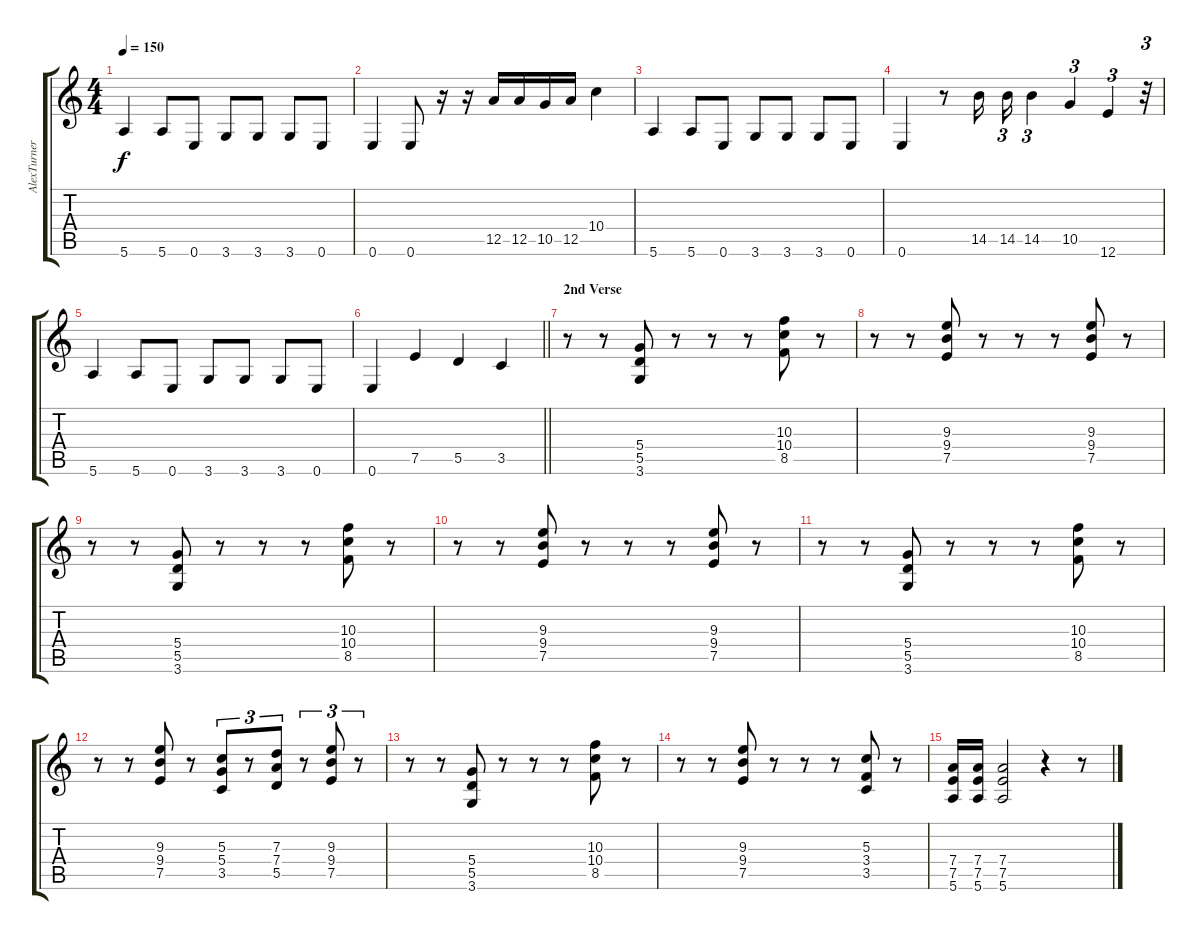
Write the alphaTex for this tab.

\track ("AlexTurner" "AlexTurner") {instrument overdrivenguitar}
\staff {score tabs}
\tuning (E4 B3 G3 D3 A2 E2) {hide}
\ts (4 4)
\tempo 150
\clef g2
\ks c
5.6.4{dy f} 5.6.8 0.6.8 3.6.8 3.6.8 3.6.8 0.6.8 |
0.6.4 0.6.8 r.16 r.16 12.5.16 12.5.16 10.5.16 12.5.16 10.4.4 |
5.6.4 5.6.8 0.6.8 3.6.8 3.6.8 3.6.8 0.6.8 |
0.6.4 r.8 14.5.16 14.5.16{tu (3 2)} 14.5.4{tu (3 2)} 10.5.4{tu (3 2)} 12.6.4{tu (3 2)} r.32{tu (3 2)} |
5.6.4 5.6.8 0.6.8 3.6.8 3.6.8 3.6.8 0.6.8 |
\barLineRight lightlight
0.6.4 7.5.4 5.5.4 3.5.4 |
\section ("" "2nd Verse")
r.8{instrument electricguitarclean} r.8 (5.4 5.5 3.6).8 r.8 r.8 r.8 (10.3 10.4 8.5).8 r.8 |
r.8 r.8 (9.3 9.4 7.5).8 r.8 r.8 r.8 (9.3 9.4 7.5).8 r.8 |
r.8 r.8 (5.4 5.5 3.6).8 r.8 r.8 r.8 (10.3 10.4 8.5).8 r.8 |
r.8 r.8 (9.3 9.4 7.5).8 r.8 r.8 r.8 (9.3 9.4 7.5).8 r.8 |
r.8 r.8 (5.4 5.5 3.6).8 r.8 r.8 r.8 (10.3 10.4 8.5).8 r.8 |
r.8 r.8 (9.3 9.4 7.5).8 r.8 (5.3 5.4 3.5).8{tu (3 2)} r.8{tu (3 2)} (7.3 7.4 5.5).8{tu (3 2)} r.8{tu (3 2)} (9.3 9.4 7.5).8{tu (3 2)} r.8{tu (3 2)} |
r.8 r.8 (5.4 5.5 3.6).8 r.8 r.8 r.8 (10.3 10.4 8.5).8 r.8 |
r.8 r.8 (9.3 9.4 7.5).8 r.8 r.8 r.8 (5.3 3.4 3.5).8 r.8 |
(7.4 7.5 5.6).16 (7.4 7.5 5.6).16 (7.4 7.5 5.6).2 r.4 r.8
